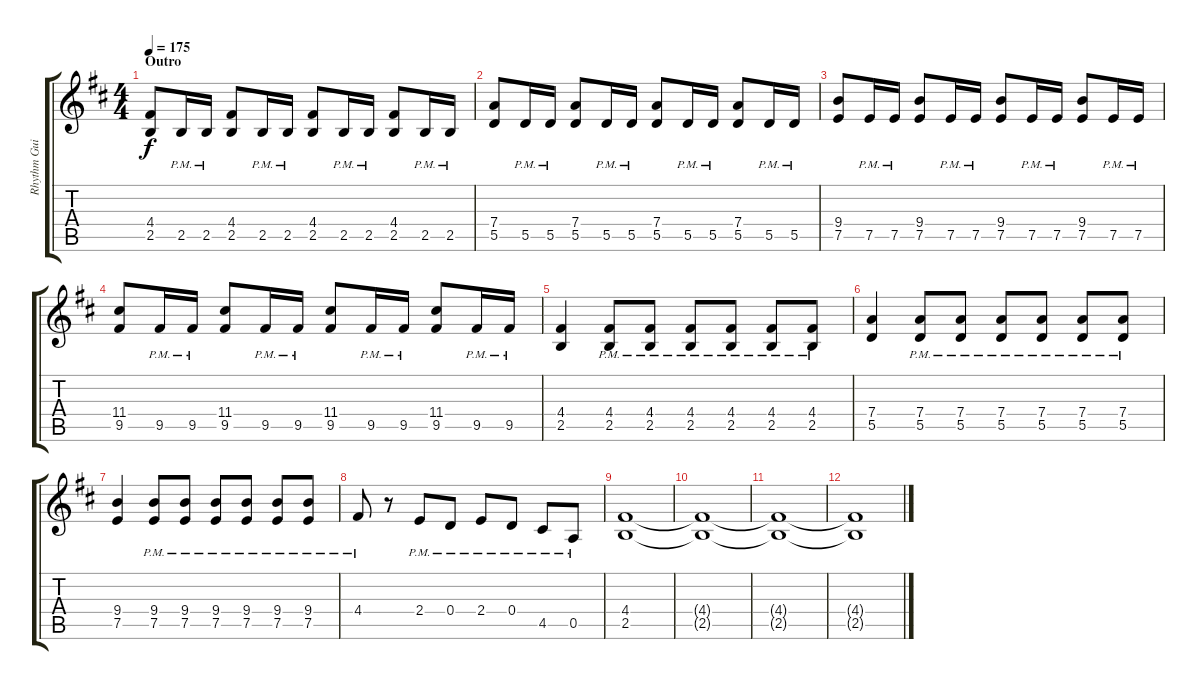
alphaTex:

\track ("Rhythm Guitar 1: Patrick Juhàsz" "Rhythm Gui") {instrument distortionguitar}
\staff {score tabs}
\tuning (E4 B3 G3 D3 A2 E2) {hide}
\ts (4 4)
\section ("" "Outro")
\tempo 175
\clef g2
\ks d
(4.4 2.5).8{dy f} 2.5{pm}.16 2.5{pm}.16 (4.4 2.5).8 2.5{pm}.16 2.5{pm}.16 (4.4 2.5).8 2.5{pm}.16 2.5{pm}.16 (4.4 2.5).8 2.5{pm}.16 2.5{pm}.16 |
(7.4 5.5).8 5.5{pm}.16 5.5{pm}.16 (7.4 5.5).8 5.5{pm}.16 5.5{pm}.16 (7.4 5.5).8 5.5{pm}.16 5.5{pm}.16 (7.4 5.5).8 5.5{pm}.16 5.5{pm}.16 |
(9.4 7.5).8 7.5{pm}.16 7.5{pm}.16 (9.4 7.5).8 7.5{pm}.16 7.5{pm}.16 (9.4 7.5).8 7.5{pm}.16 7.5{pm}.16 (9.4 7.5).8 7.5{pm}.16 7.5{pm}.16 |
(11.4 9.5).8 9.5{pm}.16 9.5{pm}.16 (11.4 9.5).8 9.5{pm}.16 9.5{pm}.16 (11.4 9.5).8 9.5{pm}.16 9.5{pm}.16 (11.4 9.5).8 9.5{pm}.16 9.5{pm}.16 |
(4.4 2.5).4 (4.4{pm} 2.5{pm}).8 (4.4{pm} 2.5{pm}).8 (4.4{pm} 2.5{pm}).8 (4.4{pm} 2.5{pm}).8 (4.4{pm} 2.5{pm}).8 (4.4{pm} 2.5{pm}).8 |
(7.4 5.5).4 (7.4{pm} 5.5{pm}).8 (7.4{pm} 5.5{pm}).8 (7.4{pm} 5.5{pm}).8 (7.4{pm} 5.5{pm}).8 (7.4{pm} 5.5{pm}).8 (7.4{pm} 5.5{pm}).8 |
(9.4 7.5).4 (9.4{pm} 7.5{pm}).8 (9.4{pm} 7.5{pm}).8 (9.4{pm} 7.5{pm}).8 (9.4{pm} 7.5{pm}).8 (9.4{pm} 7.5{pm}).8 (9.4{pm} 7.5{pm}).8 |
4.4{pm}.8 r.8 2.4{pm}.8 0.4{pm}.8 2.4{pm}.8 0.4{pm}.8 4.5{pm}.8 0.5{pm}.8 |
(4.4 2.5).1 |
(4.4{t} 2.5{t}).1{volume 3} |
(4.4{t} 2.5{t}).1 |
(4.4{t} 2.5{t}).1
